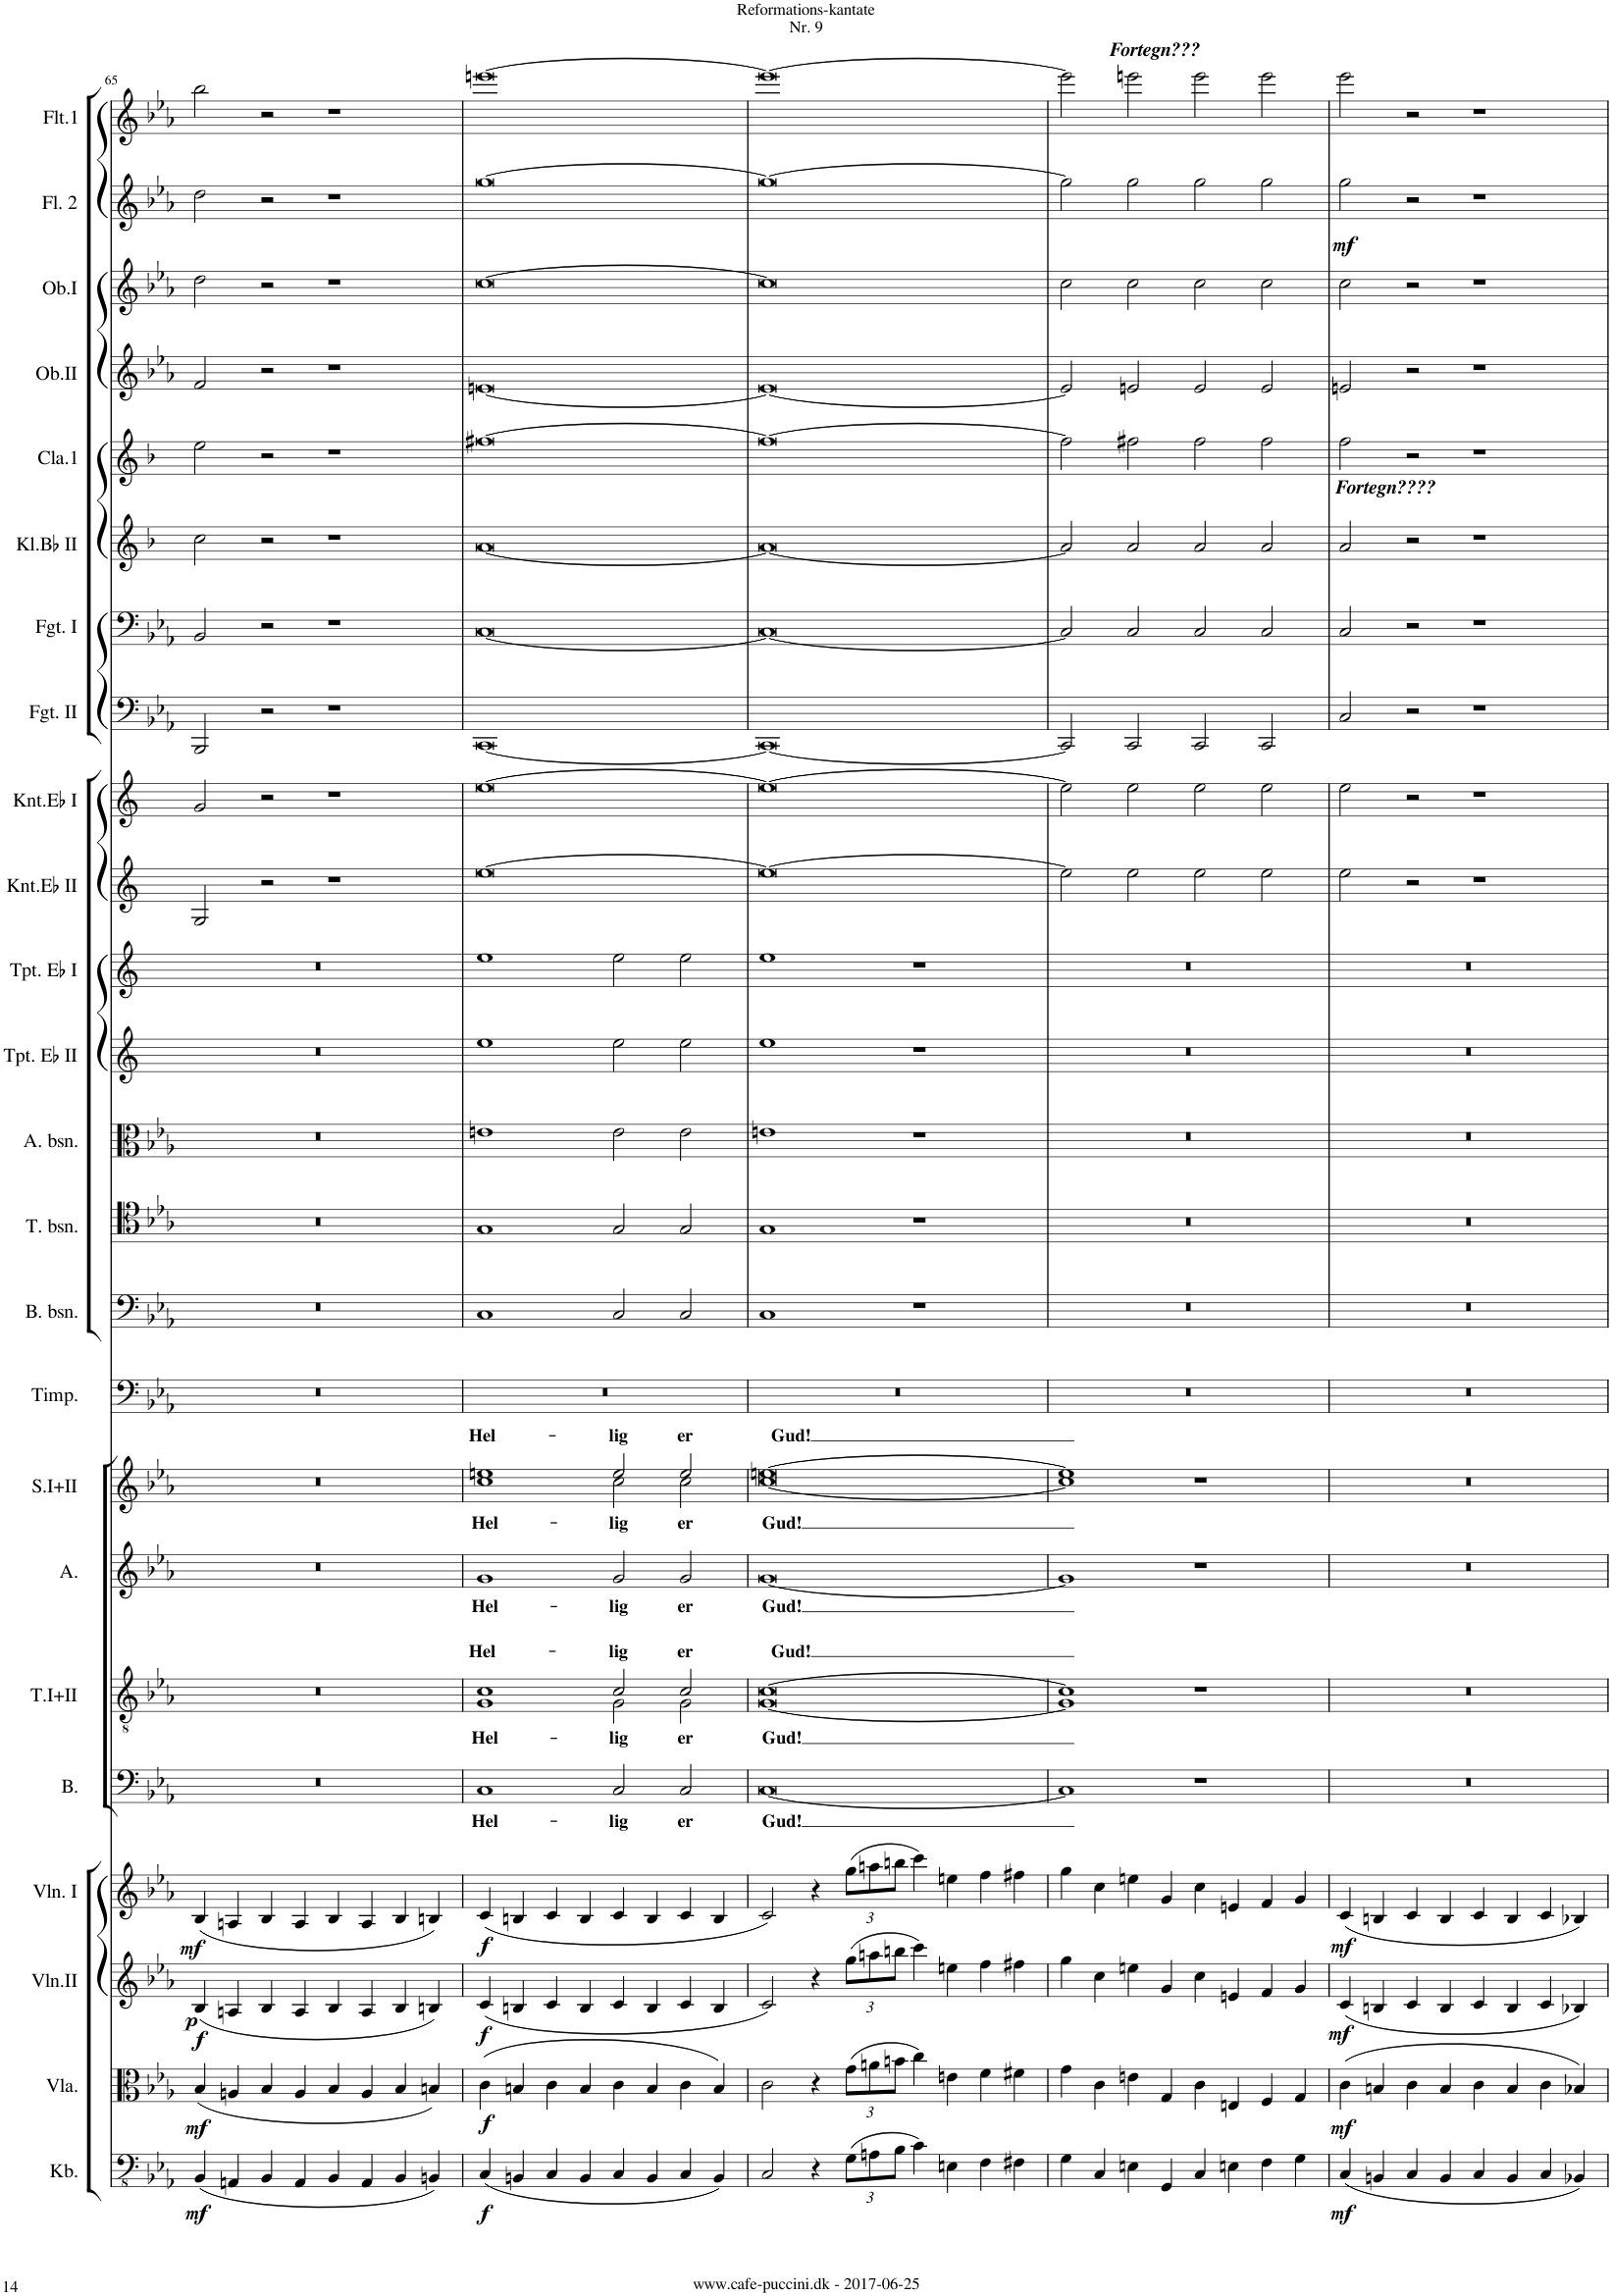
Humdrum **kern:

**kern	**dynam	**kern	**dynam	**kern	**dynam	**kern	**dynam	**kern	**text	**kern	**text	**kern	**text	**kern	**text	**kern	**kern	**kern	**kern	**kern	**kern	**kern	**kern	**kern	**kern	**kern	**kern	**kern	**kern	**kern	**dynam	**kern
*part24	*part24	*part23	*part23	*part22	*part22	*part21	*part21	*part20	*part20	*part19	*part19	*part18	*part18	*part17	*part17	*part16	*part15	*part14	*part13	*part12	*part11	*part10	*part9	*part8	*part7	*part6	*part5	*part4	*part3	*part2	*part2	*part1
*staff24	*staff24	*staff23	*staff23	*staff22	*staff22	*staff21	*staff21	*staff20	*staff20	*staff19	*staff19	*staff18	*staff18	*staff17	*staff17	*staff16	*staff15	*staff14	*staff13	*staff12	*staff11	*staff10	*staff9	*staff8	*staff7	*staff6	*staff5	*staff4	*staff3	*staff2	*staff2	*staff1
*I"Kontrabas	*	*I"Viola	*	*I"Violin II	*	*I"Violin I	*	*I"Bas	*	*I"Tenor I+II	*	*I"Alt	*	*I"Sopran I+II	*	*I"Timpani	*I"Basbasun	*I"Tenorbasun	*I"Altbasun	*I"Trompet i Eb II	*I"Trompet i Eb I	*I"Kornet i Eb II	*I"Kornet i Eb I	*I"Fagot II	*I"Fagot I	*I"Klarinet i Bb II	*I"Clarinetto 1 (Bb)	*I"Obo II	*I"Obo I	*I"Flauto 2	*	*I"Flauto 1
*I'Kb.	*	*I'Vla.	*	*I'Vln.II	*	*I'Vln. I	*	*I'B.	*	*I'T.I+II	*	*I'A.	*	*I'S.I+II	*	*I'Timp.	*I'B. bsn.	*I'T. bsn.	*I'A. bsn.	*I'Tpt. Eb II	*I'Tpt. Eb I	*I'Knt.Eb II	*I'Knt.Eb I	*I'Fgt. II	*I'Fgt. I	*I'Kl.Bb II	*I'Cla.1	*I'Ob.II	*I'Ob.I	*I'Fl. 2	*	*I'Flt.1
!!LO:PB:g=z
*clefFv4	*	*clefC3	*	*clefG2	*	*clefG2	*	*clefF4	*	*clefGv2	*	*clefG2	*	*clefG2	*	*clefF4	*clefF4	*clefC4	*clefC3	*clefG2	*clefG2	*clefG2	*clefG2	*clefF4	*clefF4	*clefG2	*clefG2	*clefG2	*clefG2	*clefG2	*	*clefG2
*Trd7c12	*	*	*	*	*	*	*	*	*	*	*	*	*	*	*	*	*	*	*	*Trd-2c-3	*Trd-2c-3	*Trd-2c-3	*Trd-2c-3	*	*	*Trd1c2	*Trd1c2	*	*	*	*	*
*k[b-e-a-]	*	*k[b-e-a-]	*	*k[b-e-a-]	*	*k[b-e-a-]	*	*k[b-e-a-]	*	*k[b-e-a-]	*	*k[b-e-a-]	*	*k[b-e-a-]	*	*k[b-e-a-]	*k[b-e-a-]	*k[b-e-a-]	*k[b-e-a-]	*k[]	*k[]	*k[]	*k[]	*k[b-e-a-]	*k[b-e-a-]	*k[b-]	*k[b-]	*k[b-e-a-]	*k[b-e-a-]	*k[b-e-a-]	*	*k[b-e-a-]
*M8/4	*	*M8/4	*	*M8/4	*	*M8/4	*	*M8/4	*	*M8/4	*	*M8/4	*	*M8/4	*	*M8/4	*M8/4	*M8/4	*M8/4	*M8/4	*M8/4	*M8/4	*M8/4	*M8/4	*M8/4	*M8/4	*M8/4	*M8/4	*M8/4	*M8/4	*	*M8/4
*met(c|)	*	*met(c|)	*	*met(c|)	*	*met(c|)	*	*met(c|)	*	*met(c|)	*	*met(c|)	*	*met(c|)	*	*met(c|)	*met(c|)	*met(c|)	*met(c|)	*met(c|)	*met(c|)	*met(c|)	*met(c|)	*met(c|)	*met(c|)	*met(c|)	*met(c|)	*met(c|)	*met(c|)	*met(c|)	*	*met(c|)
=65	=65	=65	=65	=65	=65	=65	=65	=65	=65	=65	=65	=65	=65	=65	=65	=65	=65	=65	=65	=65	=65	=65	=65	=65	=65	=65	=65	=65	=65	=65	=65	=65
*	*	*	*	*	*	*	*	*	*	*^	*	*	*	*^	*	*	*	*	*	*	*	*	*	*	*	*	*	*	*	*	*	*
!	!LO:DY:b	!	!LO:DY:b	!	!LO:DY:b	!	!	!	!	!	!	!	!	!	!	!	!	!	!	!	!	!	!	!	!	!	!	!	!	!	!	!	!	!
!	!	!	!	!	!LO:DY:n=1:b	!	!LO:DY:b	!	!	!	!	!	!	!	!	!	!	!	!	!	!	!	!	!	!	!	!	!	!	!	!	!	!	!
(4BBB-/	mf	(4B-/	mf	(4B-/	p f	(4B-/	mf	0r	.	0r	0ryy	.	0r	.	0r	0ryy	.	0r	0r	0r	0r	0r	0r	2G/	2g/	2BBB-/	2BB-/	2cc\	2ee\	2f/	2dd\	2dd\	.	2bb-\
4AAAn/	.	4An/	.	4An/	.	4An/	.	.	.	.	.	.	.	.	.	.	.	.	.	.	.	.	.	.	.	.	.	.	.	.	.	.	.	.
4BBB-/	.	4B-/	.	4B-/	.	4B-/	.	.	.	.	.	.	.	.	.	.	.	.	.	.	.	.	.	2r	2r	2r	2r	2r	2r	2r	2r	2r	.	2r
4AAA/	.	4A/	.	4A/	.	4A/	.	.	.	.	.	.	.	.	.	.	.	.	.	.	.	.	.	.	.	.	.	.	.	.	.	.	.	.
4BBB-/	.	4B-/	.	4B-/	.	4B-/	.	.	.	.	.	.	.	.	.	.	.	.	.	.	.	.	.	1r	1r	1r	1r	1r	1r	1r	1r	1r	.	1r
4AAA/	.	4A/	.	4A/	.	4A/	.	.	.	.	.	.	.	.	.	.	.	.	.	.	.	.	.	.	.	.	.	.	.	.	.	.	.	.
4BBB-/	.	4B-/	.	4B-/	.	4B-/	.	.	.	.	.	.	.	.	.	.	.	.	.	.	.	.	.	.	.	.	.	.	.	.	.	.	.	.
4BBBn/)	.	4Bn/)	.	4Bn/)	.	4Bn/)	.	.	.	.	.	.	.	.	.	.	.	.	.	.	.	.	.	.	.	.	.	.	.	.	.	.	.	.
=66	=66	=66	=66	=66	=66	=66	=66	=66	=66	=66	=66	=66	=66	=66	=66	=66	=66	=66	=66	=66	=66	=66	=66	=66	=66	=66	=66	=66	=66	=66	=66	=66	=66	=66
!	!	!	!	!	!	!	!	!	!LO:LY:b	!	!	!LO:LY:a	!	!	!	!	!	!	!	!	!	!	!	!	!	!	!	!	!	!	!	!	!	!
!	!	!	!	!	!	!	!	!	!	!	!	!LO:LY:b	!	!LO:LY:b	!	!	!LO:LY:a	!	!	!	!	!	!	!	!	!	!	!	!	!	!	!	!	!
!	!LO:DY:b	!	!LO:DY:b	!	!LO:DY:b	!	!LO:DY:b	!	!	!	!	!	!	!	!	!	!LO:LY:b	!	!	!	!	!	!	!	!	!	!	!	!	!	!	!	!	!
(4CC/	f	(4c\	f	(4c/	f	(4c/	f	1C	Hel-	1c	1G	Hel-	1g	Hel-	1een	1cc	Hel-	0r	1C	1G	1en	1ee	1ee	[0ee	[0ee	[0CC	[0C	[0a	[0ff#X	[0en	[0cc	[0gg	.	[0eeen
4BBBn/	.	4Bn/	.	4Bn/	.	4Bn/	.	.	.	.	.	.	.	.	.	.	.	.	.	.	.	.	.	.	.	.	.	.	.	.	.	.	.	.
4CC/	.	4c\	.	4c/	.	4c/	.	.	.	.	.	.	.	.	.	.	.	.	.	.	.	.	.	.	.	.	.	.	.	.	.	.	.	.
4BBB/	.	4B/	.	4B/	.	4B/	.	.	.	.	.	.	.	.	.	.	.	.	.	.	.	.	.	.	.	.	.	.	.	.	.	.	.	.
!	!	!	!	!	!	!	!	!	!LO:LY:b	!	!	!LO:LY:a	!	!	!	!	!	!	!	!	!	!	!	!	!	!	!	!	!	!	!	!	!	!
!	!	!	!	!	!	!	!	!	!	!	!	!LO:LY:b	!	!LO:LY:b	!	!	!LO:LY:a	!	!	!	!	!	!	!	!	!	!	!	!	!	!	!	!	!
!	!	!	!	!	!	!	!	!	!	!	!	!	!	!	!	!	!LO:LY:b	!	!	!	!	!	!	!	!	!	!	!	!	!	!	!	!	!
4CC/	.	4c\	.	4c/	.	4c/	.	2C/	-lig	2c/	2G\	-lig	2g/	-lig	2ee/	2cc\	-lig	.	2C/	2G/	2e\	2ee\	2ee\	.	.	.	.	.	.	.	.	.	.	.
4BBB/	.	4B/	.	4B/	.	4B/	.	.	.	.	.	.	.	.	.	.	.	.	.	.	.	.	.	.	.	.	.	.	.	.	.	.	.	.
!	!	!	!	!	!	!	!	!	!LO:LY:b	!	!	!LO:LY:a	!	!	!	!	!	!	!	!	!	!	!	!	!	!	!	!	!	!	!	!	!	!
!	!	!	!	!	!	!	!	!	!	!	!	!LO:LY:b	!	!LO:LY:b	!	!	!LO:LY:a	!	!	!	!	!	!	!	!	!	!	!	!	!	!	!	!	!
!	!	!	!	!	!	!	!	!	!	!	!	!	!	!	!	!	!LO:LY:b	!	!	!	!	!	!	!	!	!	!	!	!	!	!	!	!	!
4CC/	.	4c\	.	4c/	.	4c/	.	2C/	er	2c/	2G\	er	2g/	er	2ee/	2cc\	er	.	2C/	2G/	2e\	2ee\	2ee\	.	.	.	.	.	.	.	.	.	.	.
4BBB/)	.	4B/)	.	4B/	.	4B/	.	.	.	.	.	.	.	.	.	.	.	.	.	.	.	.	.	.	.	.	.	.	.	.	.	.	.	.
=67	=67	=67	=67	=67	=67	=67	=67	=67	=67	=67	=67	=67	=67	=67	=67	=67	=67	=67	=67	=67	=67	=67	=67	=67	=67	=67	=67	=67	=67	=67	=67	=67	=67	=67
!	!	!	!	!	!	!	!	!	!LO:LY:b	!	!	!LO:LY:a	!	!	!	!	!	!	!	!	!	!	!	!	!	!	!	!	!	!	!	!	!	!
!	!	!	!	!	!	!	!	!	!	!	!	!LO:LY:b	!	!LO:LY:b	!	!	!LO:LY:a	!	!	!	!	!	!	!	!	!	!	!	!	!	!	!	!	!
!	!	!	!	!	!	!	!	!	!	!	!	!	!	!	!	!	!LO:LY:b	!	!	!	!	!	!	!	!	!	!	!	!	!	!	!	!	!
2CC/	.	2c\	.	2c/)	.	2c/)	.	[0C	Gud!	[0c	[0G	Gud!	[0g	Gud!	[0een	[0cc	Gud!	0r	1C	1G	1en	1ee	1ee	0ee_	0ee_	0CC_	0C_	0a_	0ff#_	0e_	0cc]	0gg_	.	0eee_
4r	.	4r	.	4r	.	4r	.	.	.	.	.	.	.	.	.	.	.	.	.	.	.	.	.	.	.	.	.	.	.	.	.	.	.	.
*Xbrackettup	*	*Xbrackettup	*	*Xbrackettup	*	*Xbrackettup	*	*	*	*	*	*	*	*	*	*	*	*	*	*	*	*	*	*	*	*	*	*	*	*	*	*	*	*
(12GG\L	.	(12g\L	.	(12gg\L	.	(12gg\L	.	.	.	.	.	.	.	.	.	.	.	.	.	.	.	.	.	.	.	.	.	.	.	.	.	.	.	.
12AAn\	.	12an\	.	12aan\	.	12aan\	.	.	.	.	.	.	.	.	.	.	.	.	.	.	.	.	.	.	.	.	.	.	.	.	.	.	.	.
12BB-\J	.	12bn\J	.	12bbn\J	.	12bbn\J	.	.	.	.	.	.	.	.	.	.	.	.	.	.	.	.	.	.	.	.	.	.	.	.	.	.	.	.
4C\)	.	4cc\)	.	4ccc\)	.	4ccc\)	.	.	.	.	.	.	.	.	.	.	.	.	1r	1r	1r	1r	1r	.	.	.	.	.	.	.	.	.	.	.
4EEn\	.	4en\	.	4een\	.	4een\	.	.	.	.	.	.	.	.	.	.	.	.	.	.	.	.	.	.	.	.	.	.	.	.	.	.	.	.
4FF\	.	4f\	.	4ff\	.	4ff\	.	.	.	.	.	.	.	.	.	.	.	.	.	.	.	.	.	.	.	.	.	.	.	.	.	.	.	.
4FF#X\	.	4f#X\	.	4ff#X\	.	4ff#X\	.	.	.	.	.	.	.	.	.	.	.	.	.	.	.	.	.	.	.	.	.	.	.	.	.	.	.	.
=68	=68	=68	=68	=68	=68	=68	=68	=68	=68	=68	=68	=68	=68	=68	=68	=68	=68	=68	=68	=68	=68	=68	=68	=68	=68	=68	=68	=68	=68	=68	=68	=68	=68	=68
4GG\	.	4g\	.	4gg\	.	4gg\	.	1C]	.	1c]	1G]	.	1g]	.	1ee]	1cc]	.	0r	0r	0r	0r	0r	0r	2ee\]	2ee\]	2CC/]	2C/]	2a/]	2ff#\]	2e/]	2cc\	2gg\]	.	2eee\]
4CC/	.	4c\	.	4cc\	.	4cc\	.	.	.	.	.	.	.	.	.	.	.	.	.	.	.	.	.	.	.	.	.	.	.	.	.	.	.	.
!	!	!	!	!	!	!	!	!	!	!	!	!	!	!	!	!	!	!	!	!	!	!	!	!	!	!	!	!	!	!	!	!	!	!LO:TX:a:Bi:t=Fortegn???
4EEn\	.	4en\	.	4een\	.	4een\	.	.	.	.	.	.	.	.	.	.	.	.	.	.	.	.	.	2ee\	2ee\	2CC/	2C/	2a/	2ff#X\	2en/	2cc\	2gg\	.	2eeen\
4GGG/	.	4G/	.	4g/	.	4g/	.	.	.	.	.	.	.	.	.	.	.	.	.	.	.	.	.	.	.	.	.	.	.	.	.	.	.	.
4CC/	.	4c\	.	4cc\	.	4cc\	.	1r	.	1r	1ryy	.	1r	.	1r	1ryy	.	.	.	.	.	.	.	2ee\	2ee\	2CC/	2C/	2a/	2ff#\	2e/	2cc\	2gg\	.	2eee\
4EEn\	.	4En/	.	4en/	.	4en/	.	.	.	.	.	.	.	.	.	.	.	.	.	.	.	.	.	.	.	.	.	.	.	.	.	.	.	.
4FF\	.	4F/	.	4f/	.	4f/	.	.	.	.	.	.	.	.	.	.	.	.	.	.	.	.	.	2ee\	2ee\	2CC/	2C/	2a/	2ff#\	2e/	2cc\	2gg\	.	2eee\
4GG\	.	4G/	.	4g/	.	4g/	.	.	.	.	.	.	.	.	.	.	.	.	.	.	.	.	.	.	.	.	.	.	.	.	.	.	.	.
=69	=69	=69	=69	=69	=69	=69	=69	=69	=69	=69	=69	=69	=69	=69	=69	=69	=69	=69	=69	=69	=69	=69	=69	=69	=69	=69	=69	=69	=69	=69	=69	=69	=69	=69
!	!	!	!	!	!	!	!	!	!	!	!	!	!	!	!	!	!	!	!	!	!	!	!	!	!	!	!	!	!LO:TX:b:Bi:t=Fortegn????	!	!	!	!	!
!	!LO:DY:b	!	!LO:DY:b	!	!LO:DY:b	!	!LO:DY:b	!	!	!	!	!	!	!	!	!	!	!	!	!	!	!	!	!	!	!	!	!	!	!	!	!	!LO:DY:b	!
(4CC/	mf	(4c\	mf	(4c/	mf	(4c/	mf	0r	.	0r	0ryy	.	0r	.	0r	0ryy	.	0r	0r	0r	0r	0r	0r	2ee\	2ee\	2C/	2C/	2a/	2ff\	2en/	2cc\	2gg\	mf	2eee-\
4BBBn/	.	4Bn/	.	4Bn/	.	4Bn/	.	.	.	.	.	.	.	.	.	.	.	.	.	.	.	.	.	.	.	.	.	.	.	.	.	.	.	.
4CC/	.	4c\	.	4c/	.	4c/	.	.	.	.	.	.	.	.	.	.	.	.	.	.	.	.	.	2r	2r	2r	2r	2r	2r	2r	2r	2r	.	2r
4BBB/	.	4B/	.	4B/	.	4B/	.	.	.	.	.	.	.	.	.	.	.	.	.	.	.	.	.	.	.	.	.	.	.	.	.	.	.	.
4CC/	.	4c\	.	4c/	.	4c/	.	.	.	.	.	.	.	.	.	.	.	.	.	.	.	.	.	1r	1r	1r	1r	1r	1r	1r	1r	1r	.	1r
4BBB/	.	4B/	.	4B/	.	4B/	.	.	.	.	.	.	.	.	.	.	.	.	.	.	.	.	.	.	.	.	.	.	.	.	.	.	.	.
4CC/	.	4c\	.	4c/	.	4c/	.	.	.	.	.	.	.	.	.	.	.	.	.	.	.	.	.	.	.	.	.	.	.	.	.	.	.	.
4BBB-X/)	.	4B-X/)	.	4B-X/)	.	4B-X/)	.	.	.	.	.	.	.	.	.	.	.	.	.	.	.	.	.	.	.	.	.	.	.	.	.	.	.	.
*	*	*	*	*	*	*	*	*	*	*v	*v	*	*	*	*v	*v	*	*	*	*	*	*	*	*	*	*	*	*	*	*	*	*	*	*
=	=	=	=	=	=	=	=	=	=	=	=	=	=	=	=	=	=	=	=	=	=	=	=	=	=	=	=	=	=	=	=	=
*-	*-	*-	*-	*-	*-	*-	*-	*-	*-	*-	*-	*-	*-	*-	*-	*-	*-	*-	*-	*-	*-	*-	*-	*-	*-	*-	*-	*-	*-	*-	*-	*-
